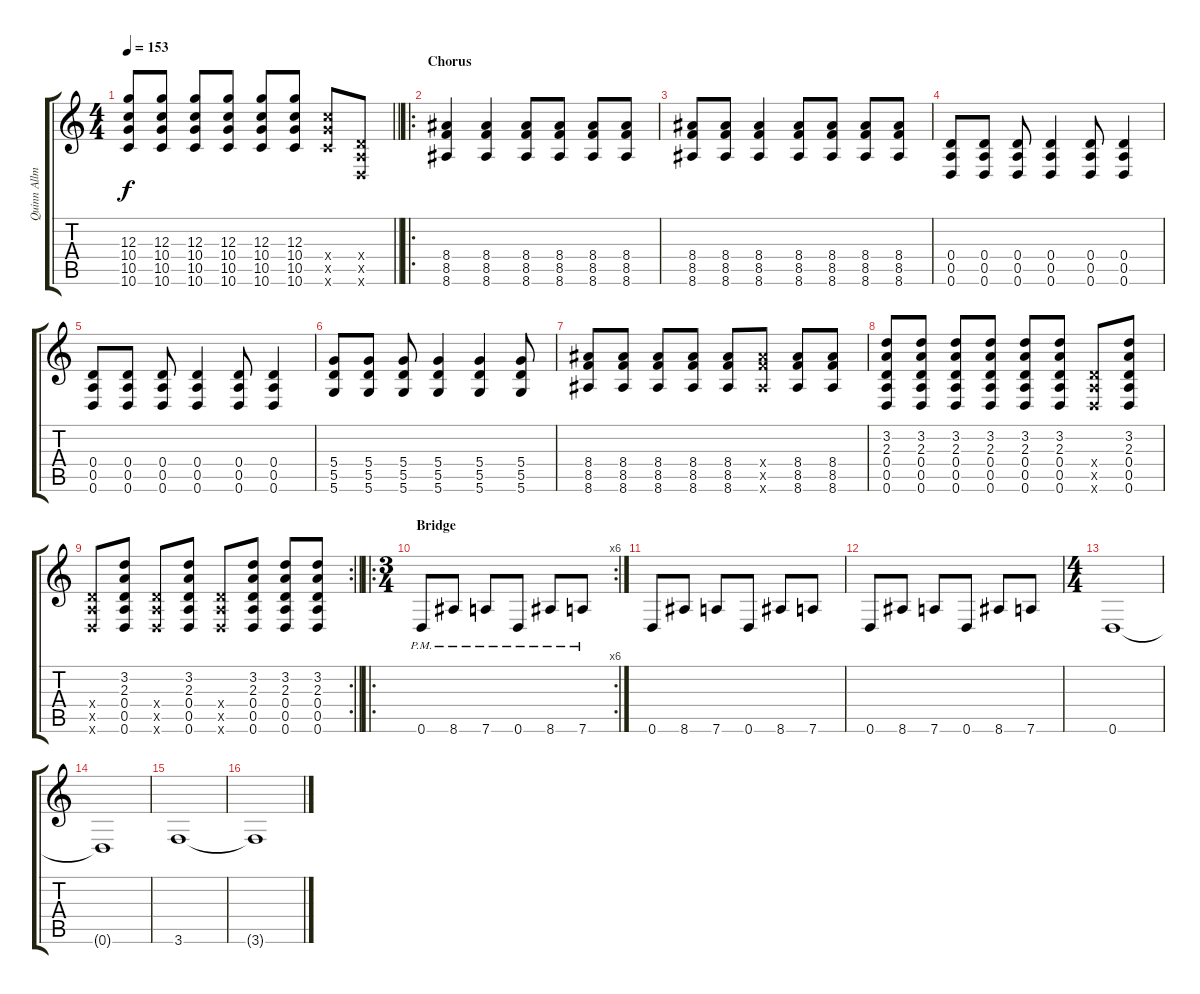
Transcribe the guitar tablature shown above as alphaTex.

\track ("Quinn Allman - Lead" "Quinn Allm") {instrument distortionguitar}
\staff {score tabs}
\tuning (E4 B3 G3 D3 A2 D2) {hide}
\ts (4 4)
\tempo 153
\clef g2
\barLineRight lightlight
\ks c
(12.3 10.4 10.5 10.6).8{dy f} (12.3 10.4 10.5 10.6).8 (12.3 10.4 10.5 10.6).8 (12.3 10.4 10.5 10.6).8 (12.3 10.4 10.5 10.6).8 (12.3 10.4 10.5 10.6).8 (10.4{x} 10.5{x} 10.6{x}).8 (0.4{x} 0.5{x} 0.6{x}).8 |
\ro
\section ("" "Chorus")
(8.4 8.5 8.6).4 (8.4 8.5 8.6).4 (8.4 8.5 8.6).8 (8.4 8.5 8.6).8 (8.4 8.5 8.6).8 (8.4 8.5 8.6).8 |
(8.4 8.5 8.6).8 (8.4 8.5 8.6).8 (8.4 8.5 8.6).4 (8.4 8.5 8.6).8 (8.4 8.5 8.6).8 (8.4 8.5 8.6).8 (8.4 8.5 8.6).8 |
(0.4 0.5 0.6).8 (0.4 0.5 0.6).8 (0.4 0.5 0.6).8 (0.4 0.5 0.6).4 (0.4 0.5 0.6).8 (0.4 0.5 0.6).4 |
(0.4 0.5 0.6).8 (0.4 0.5 0.6).8 (0.4 0.5 0.6).8 (0.4 0.5 0.6).4 (0.4 0.5 0.6).8 (0.4 0.5 0.6).4 |
(5.4 5.5 5.6).8 (5.4 5.5 5.6).8 (5.4 5.5 5.6).8 (5.4 5.5 5.6).4 (5.4 5.5 5.6).4 (5.4 5.5 5.6).8 |
(8.4 8.5 8.6).8 (8.4 8.5 8.6).8 (8.4 8.5 8.6).8 (8.4 8.5 8.6).8 (8.4 8.5 8.6).8 (8.4{x} 8.5{x} 8.6{x}).8 (8.4 8.5 8.6).8 (8.4 8.5 8.6).8 |
(3.2 2.3 0.4 0.5 0.6).8 (3.2 2.3 0.4 0.5 0.6).8 (3.2 2.3 0.4 0.5 0.6).8 (3.2 2.3 0.4 0.5 0.6).8 (3.2 2.3 0.4 0.5 0.6).8 (3.2 2.3 0.4 0.5 0.6).8 (0.4{x} 0.5{x} 0.6{x}).8 (3.2 2.3 0.4 0.5 0.6).8 |
\rc 2
\barLineRight lightlight
(0.4{x} 0.5{x} 0.6{x}).8 (3.2 2.3 0.4 0.5 0.6).8 (0.4{x} 0.5{x} 0.6{x}).8 (3.2 2.3 0.4 0.5 0.6).8 (0.4{x} 0.5{x} 0.6{x}).8 (3.2 2.3 0.4 0.5 0.6).8 (3.2 2.3 0.4 0.5 0.6).8 (3.2 2.3 0.4 0.5 0.6).8 |
\ro
\rc 6
\ts (3 4)
\section ("" "Bridge")
0.6{pm}.8 8.6{pm}.8 7.6{pm}.8 0.6{pm}.8 8.6{pm}.8 7.6{pm}.8 |
0.6.8 8.6.8 7.6.8 0.6.8 8.6.8 7.6.8 |
0.6.8 8.6.8 7.6.8 0.6.8 8.6.8 7.6.8 |
\ts (4 4)
0.6.1 |
0.6{t}.1 |
3.6.1 |
3.6{t}.1
